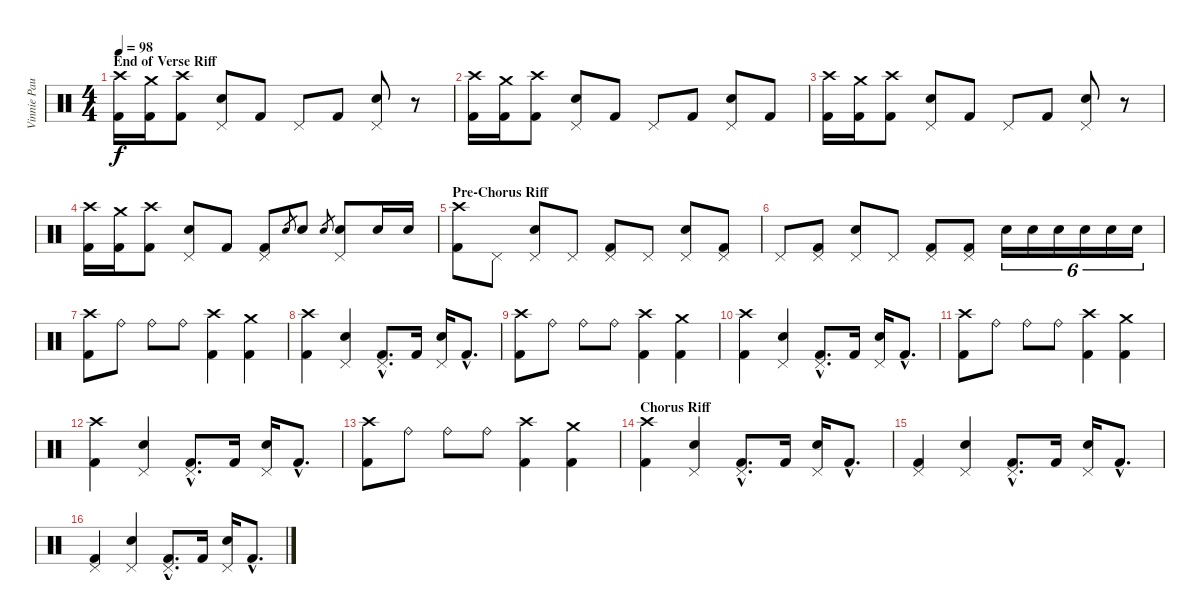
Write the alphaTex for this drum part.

\track ("Vinnie Paul" "Vinnie Pau") {instrument percussion}
\staff {score}
\articulation defaults
\ts (4 4)
\section ("" "End of Verse Riff")
\tempo 98
\clef neutral
\ks c
("Crash high (hit)" "Kick (hit) 2").16{dy f} ("Crash medium (hit)" "Kick (hit) 2").16 ("Crash high (hit)" "Kick (hit) 2").8 ("Pedal Hi-Hat (hit)" "Electric Snare (hit)").8 "Kick (hit) 2".8 "Pedal Hi-Hat (hit)".8 "Kick (hit) 2".8 ("Pedal Hi-Hat (hit)" "Electric Snare (hit)").8 r.8 |
("Crash high (hit)" "Kick (hit) 2").16 ("Crash medium (hit)" "Kick (hit) 2").16 ("Crash high (hit)" "Kick (hit) 2").8 ("Pedal Hi-Hat (hit)" "Electric Snare (hit)").8 "Kick (hit) 2".8 "Pedal Hi-Hat (hit)".8 "Kick (hit) 2".8 ("Pedal Hi-Hat (hit)" "Electric Snare (hit)").8 "Kick (hit) 2".8 |
("Crash high (hit)" "Kick (hit) 2").16 ("Crash medium (hit)" "Kick (hit) 2").16 ("Crash high (hit)" "Kick (hit) 2").8 ("Pedal Hi-Hat (hit)" "Electric Snare (hit)").8 "Kick (hit) 2".8 "Pedal Hi-Hat (hit)".8 "Kick (hit) 2".8 ("Pedal Hi-Hat (hit)" "Electric Snare (hit)").8 r.8 |
("Crash high (hit)" "Kick (hit) 2").16 ("Crash medium (hit)" "Kick (hit) 2").16 ("Crash high (hit)" "Kick (hit) 2").8 ("Pedal Hi-Hat (hit)" "Electric Snare (hit)").8 "Kick (hit) 2".8 ("Pedal Hi-Hat (hit)" "Kick (hit) 2").8 "Electric Snare (hit)".8{gr} "Electric Snare (hit)".8 "Electric Snare (hit)".8{gr} ("Pedal Hi-Hat (hit)" "Electric Snare (hit)").8 "Electric Snare (hit)".16 "Electric Snare (hit)".16 |
\section ("" "Pre-Chorus Riff")
("Crash high (hit)" "Kick (hit) 2").8 "Pedal Hi-Hat (hit)".8 ("Pedal Hi-Hat (hit)" "Electric Snare (hit)").8 "Pedal Hi-Hat (hit)".8 ("Pedal Hi-Hat (hit)" "Kick (hit) 2").8 "Pedal Hi-Hat (hit)".8 ("Pedal Hi-Hat (hit)" "Electric Snare (hit)").8 ("Pedal Hi-Hat (hit)" "Kick (hit) 2").8 |
"Pedal Hi-Hat (hit)".8 ("Pedal Hi-Hat (hit)" "Kick (hit) 2").8 ("Pedal Hi-Hat (hit)" "Electric Snare (hit)").8 "Pedal Hi-Hat (hit)".8 ("Pedal Hi-Hat (hit)" "Kick (hit) 2").8 ("Pedal Hi-Hat (hit)" "Kick (hit) 2").8 "Electric Snare (hit)".16{tu (6 4)} "Electric Snare (hit)".16{tu (6 4)} "Electric Snare (hit)".16{tu (6 4)} "Electric Snare (hit)".16{tu (6 4)} "Electric Snare (hit)".16{tu (6 4)} "Electric Snare (hit)".16{tu (6 4)} |
("Crash high (hit)" "Kick (hit) 2").8 "Ride (bell)".8 "Ride (bell)".8 "Ride (bell)".8 ("Crash high (hit)" "Kick (hit) 2").4 ("Crash medium (hit)" "Kick (hit) 2").4 |
("Crash high (hit)" "Kick (hit) 2").4 ("Pedal Hi-Hat (hit)" "Electric Snare (hit)").4 ("Pedal Hi-Hat (hit)"{hac} "Kick (hit) 2"{hac}).8{d} "Kick (hit) 2".16 ("Pedal Hi-Hat (hit)" "Electric Snare (hit)").16 "Kick (hit) 2"{hac}.8{d} |
("Crash high (hit)" "Kick (hit) 2").8 "Ride (bell)".8 "Ride (bell)".8 "Ride (bell)".8 ("Crash high (hit)" "Kick (hit) 2").4 ("Crash medium (hit)" "Kick (hit) 2").4 |
("Crash high (hit)" "Kick (hit) 2").4 ("Pedal Hi-Hat (hit)" "Electric Snare (hit)").4 ("Pedal Hi-Hat (hit)"{hac} "Kick (hit) 2"{hac}).8{d} "Kick (hit) 2".16 ("Pedal Hi-Hat (hit)" "Electric Snare (hit)").16 "Kick (hit) 2"{hac}.8{d} |
("Crash high (hit)" "Kick (hit) 2").8 "Ride (bell)".8 "Ride (bell)".8 "Ride (bell)".8 ("Crash high (hit)" "Kick (hit) 2").4 ("Crash medium (hit)" "Kick (hit) 2").4 |
("Crash high (hit)" "Kick (hit) 2").4 ("Pedal Hi-Hat (hit)" "Electric Snare (hit)").4 ("Pedal Hi-Hat (hit)"{hac} "Kick (hit) 2"{hac}).8{d} "Kick (hit) 2".16 ("Pedal Hi-Hat (hit)" "Electric Snare (hit)").16 "Kick (hit) 2"{hac}.8{d} |
("Crash high (hit)" "Kick (hit) 2").8 "Ride (bell)".8 "Ride (bell)".8 "Ride (bell)".8 ("Crash high (hit)" "Kick (hit) 2").4 ("Crash medium (hit)" "Kick (hit) 2").4 |
\section ("" "Chorus Riff")
("Crash high (hit)" "Kick (hit) 2").4 ("Pedal Hi-Hat (hit)" "Electric Snare (hit)").4 ("Pedal Hi-Hat (hit)"{hac} "Kick (hit) 2"{hac}).8{d} "Kick (hit) 2".16 ("Pedal Hi-Hat (hit)" "Electric Snare (hit)").16 "Kick (hit) 2"{hac}.8{d} |
("Pedal Hi-Hat (hit)" "Kick (hit) 2").4 ("Pedal Hi-Hat (hit)" "Electric Snare (hit)").4 ("Pedal Hi-Hat (hit)"{hac} "Kick (hit) 2"{hac}).8{d} "Kick (hit) 2".16 ("Pedal Hi-Hat (hit)" "Electric Snare (hit)").16 "Kick (hit) 2"{hac}.8{d} |
("Pedal Hi-Hat (hit)" "Kick (hit) 2").4 ("Pedal Hi-Hat (hit)" "Electric Snare (hit)").4 ("Pedal Hi-Hat (hit)"{hac} "Kick (hit) 2"{hac}).8{d} "Kick (hit) 2".16 ("Pedal Hi-Hat (hit)" "Electric Snare (hit)").16 "Kick (hit) 2"{hac}.8{d}
